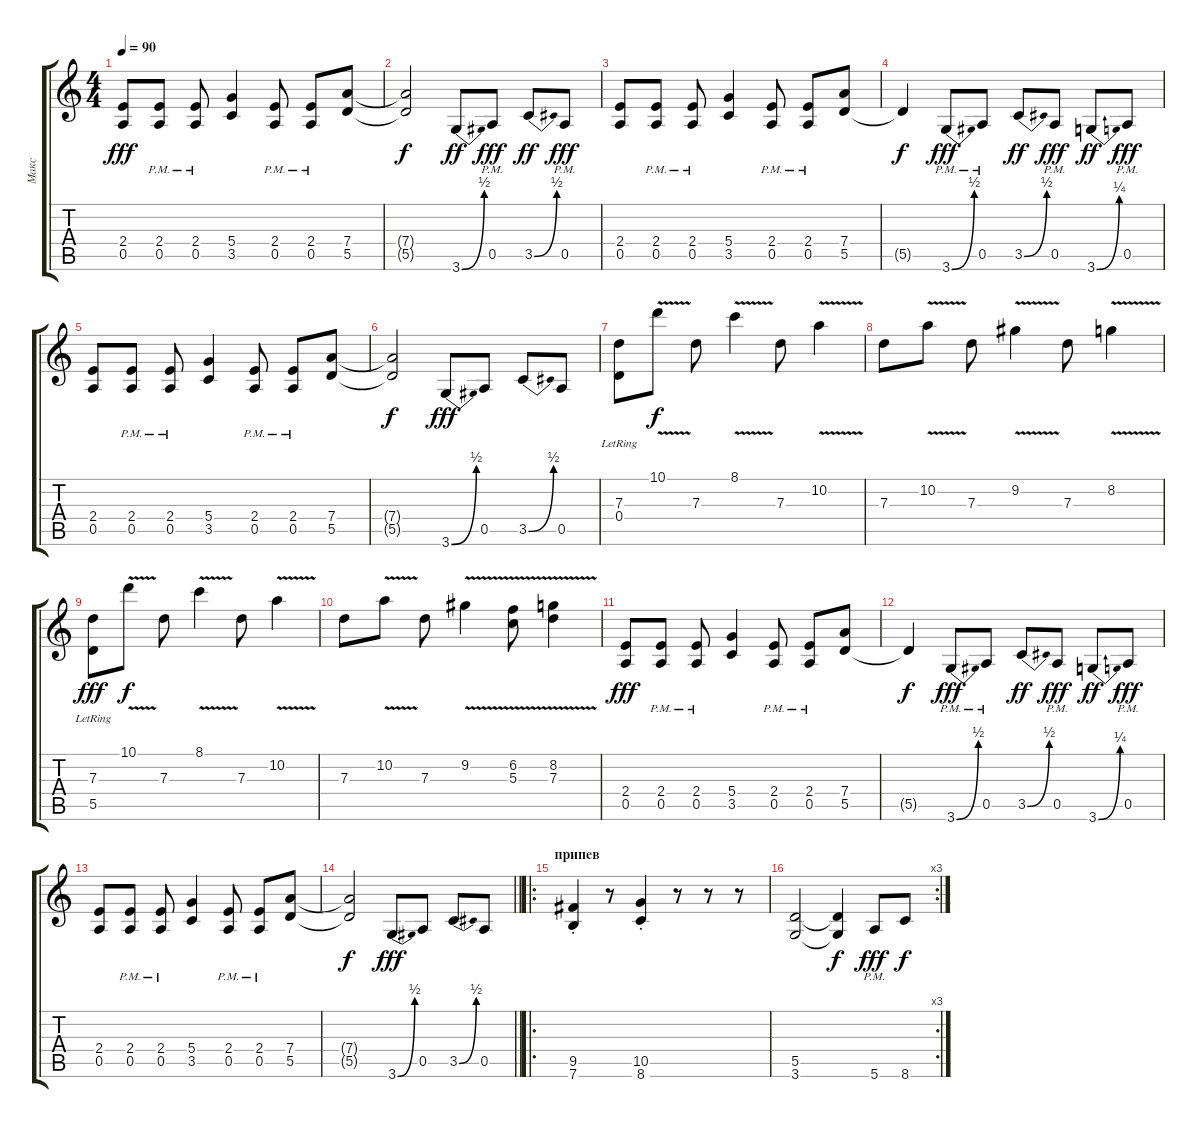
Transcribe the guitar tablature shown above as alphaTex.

\track ("Макс" "Макс") {instrument overdrivenguitar}
\staff {score tabs}
\tuning (E4 B3 G3 D3 A2 E2) {hide}
\ts (4 4)
\tempo 90
\clef g2
\ks c
(2.4 0.5).8{dy fff} (2.4{pm} 0.5{pm}).8 (2.4{pm} 0.5{pm}).8 (5.4 3.5).4 (2.4{pm} 0.5{pm}).8 (2.4{pm} 0.5{pm}).8 (7.4 5.5).8 |
(7.4{t} 5.5{t}).2{dy f} 3.6{be (bend 0 0 60 2)}.8{dy ff} 0.5{pm}.8{dy fff} 3.5{be (bend 0 0 60 2)}.8{dy ff} 0.5{pm}.8{dy fff} |
(2.4 0.5).8 (2.4{pm} 0.5{pm}).8 (2.4{pm} 0.5{pm}).8 (5.4 3.5).4 (2.4{pm} 0.5{pm}).8 (2.4{pm} 0.5{pm}).8 (7.4 5.5).8 |
5.5{t}.4{dy f} 3.6{be (bend 0 0 60 2) pm}.8{dy fff} 0.5{pm}.8 3.5{be (bend 0 0 60 2)}.8{dy ff} 0.5{pm}.8{dy fff} 3.6{be (bend 0 0 60 1)}.8{dy ff} 0.5{pm}.8{dy fff} |
(2.4 0.5).8 (2.4{pm} 0.5{pm}).8 (2.4{pm} 0.5{pm}).8 (5.4 3.5).4 (2.4{pm} 0.5{pm}).8 (2.4{pm} 0.5{pm}).8 (7.4 5.5).8 |
(7.4{t} 5.5{t}).2{dy f} 3.6{be (bend 0 0 60 2)}.8{dy fff} 0.5.8 3.5{be (bend 0 0 60 2)}.8 0.5.8 |
(7.3 0.4{lr}).8 10.1{v}.8{dy f} 7.3.8 8.1{v}.4 7.3.8 10.2{v}.4 |
7.3.8 10.2{v}.8 7.3.8 9.2{v}.4 7.3.8 8.2{v}.4 |
(7.3 5.5{lr}).8{dy fff} 10.1{v}.8{dy f} 7.3.8 8.1{v}.4 7.3.8 10.2{v}.4 |
7.3.8 10.2{v}.8 7.3.8 9.2{v}.4 (6.2{v} 5.3).8 (8.2{v} 7.3).4 |
(2.4 0.5).8{dy fff} (2.4{pm} 0.5{pm}).8 (2.4{pm} 0.5{pm}).8 (5.4 3.5).4 (2.4{pm} 0.5{pm}).8 (2.4{pm} 0.5{pm}).8 (7.4 5.5).8 |
5.5{t}.4{dy f} 3.6{be (bend 0 0 60 2) pm}.8{dy fff} 0.5{pm}.8 3.5{be (bend 0 0 60 2)}.8{dy ff} 0.5{pm}.8{dy fff} 3.6{be (bend 0 0 60 1)}.8{dy ff} 0.5{pm}.8{dy fff} |
(2.4 0.5).8 (2.4{pm} 0.5{pm}).8 (2.4{pm} 0.5{pm}).8 (5.4 3.5).4 (2.4{pm} 0.5{pm}).8 (2.4{pm} 0.5{pm}).8 (7.4 5.5).8 |
\barLineRight lightlight
(7.4{t} 5.5{t}).2{dy f} 3.6{be (bend 0 0 60 2)}.8{dy fff} 0.5.8 3.5{be (bend 0 0 60 2)}.8 0.5.8 |
\ro
\section ("" "припев")
(9.5{st} 7.6{st}).4 r.8 (10.5{st} 8.6{st}).4 r.8 r.8 r.8 |
\rc 3
(5.5 3.6).2 (5.5{t} 3.6{t}).4{dy f} 5.6{pm}.8{dy fff} 8.6.8{dy f}
